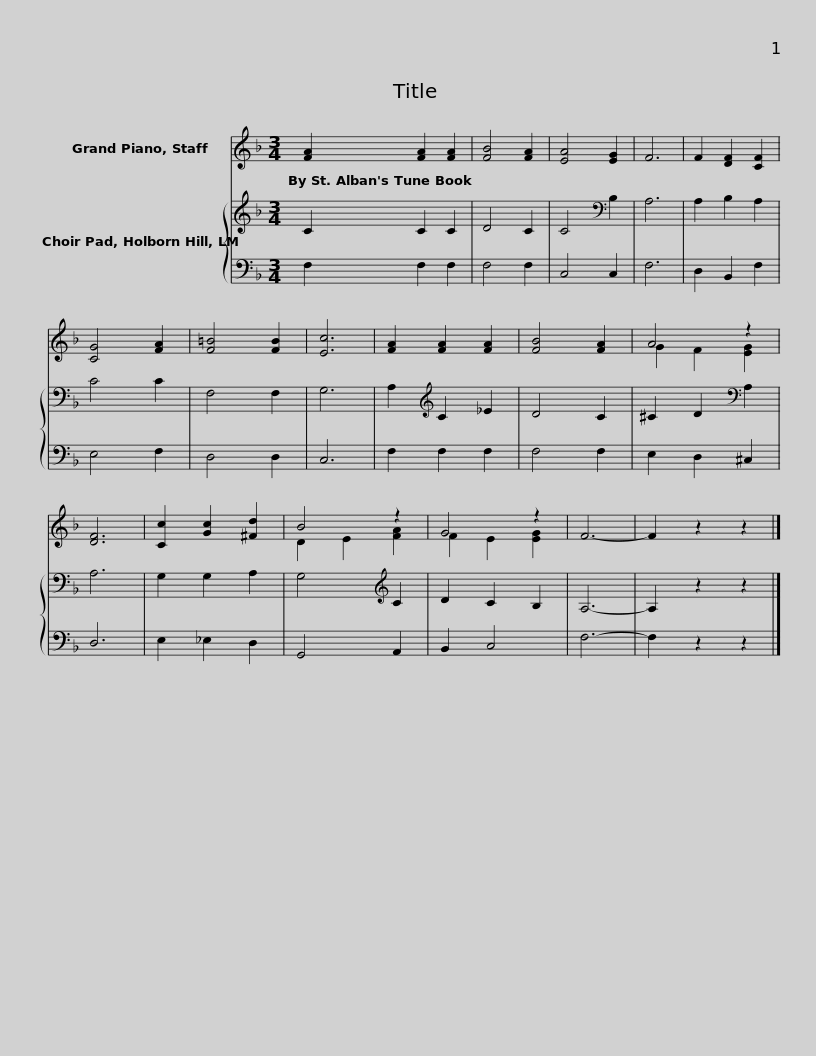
X:1
%%score ( 1 2 ) { 3 | 4 }
L:1/8
M:3/4
I:linebreak $
K:F
V:1 treble
V:2 treble
V:3 treble
V:4 bass
V:1
 [FA]2 [FA]2 [FA]2 | [FB]4 [FA]2 | [EA]4 [EG]2 | F6 | F2 [DF]2 [CF]2 | %5
 [CG]4 [FA]2 | [F=B]4 [FB]2 | [Ec]6 |$ [FA]2 [FA]2 [FA]2 | [FB]4 [FA]2 | %10
 A4 z2 | [DF]6 | [Cc]2 [Gc]2 [^Fd]2 | B4 z2 | G4 z2 | %15
 F6- | F2 z2 z2 |] %17
V:2
 x6 | x6 | x6 | x6 | x6 | %5
 x6 | x6 | x6 |$ x6 | x6 | %10
 G2 F2 [EG]2 | x6 | x6 | D2 E2 [FA]2 | F2 E2 [EG]2 | %15
 x6 | x6 |] %17
V:3
 C2 C2 C2 | D4 C2 | C4[K:bass] B,2 | A,6 | A,2 B,2 A,2 | %5
 C4 C2 | F,4 F,2 | G,6 |$ A,2[K:treble] C2 _E2 | D4 C2 | %10
 ^C2 D2[K:bass] A,2 | A,6 | G,2 G,2 A,2 | G,4[K:treble] C2 | D2 C2 B,2 | %15
 A,6- | A,2 z2 z2 |] %17
V:4
 F,2 F,2 F,2 | F,4 F,2 | C,4 C,2 | F,6 | D,2 B,,2 F,2 | %5
 E,4 F,2 | D,4 D,2 | C,6 |$ F,2 F,2 F,2 | F,4 F,2 | %10
 E,2 D,2 ^C,2 | D,6 | E,2 _E,2 D,2 | G,,4 A,,2 | B,,2 C,4 | %15
 F,6- | F,2 z2 z2 |] %17
